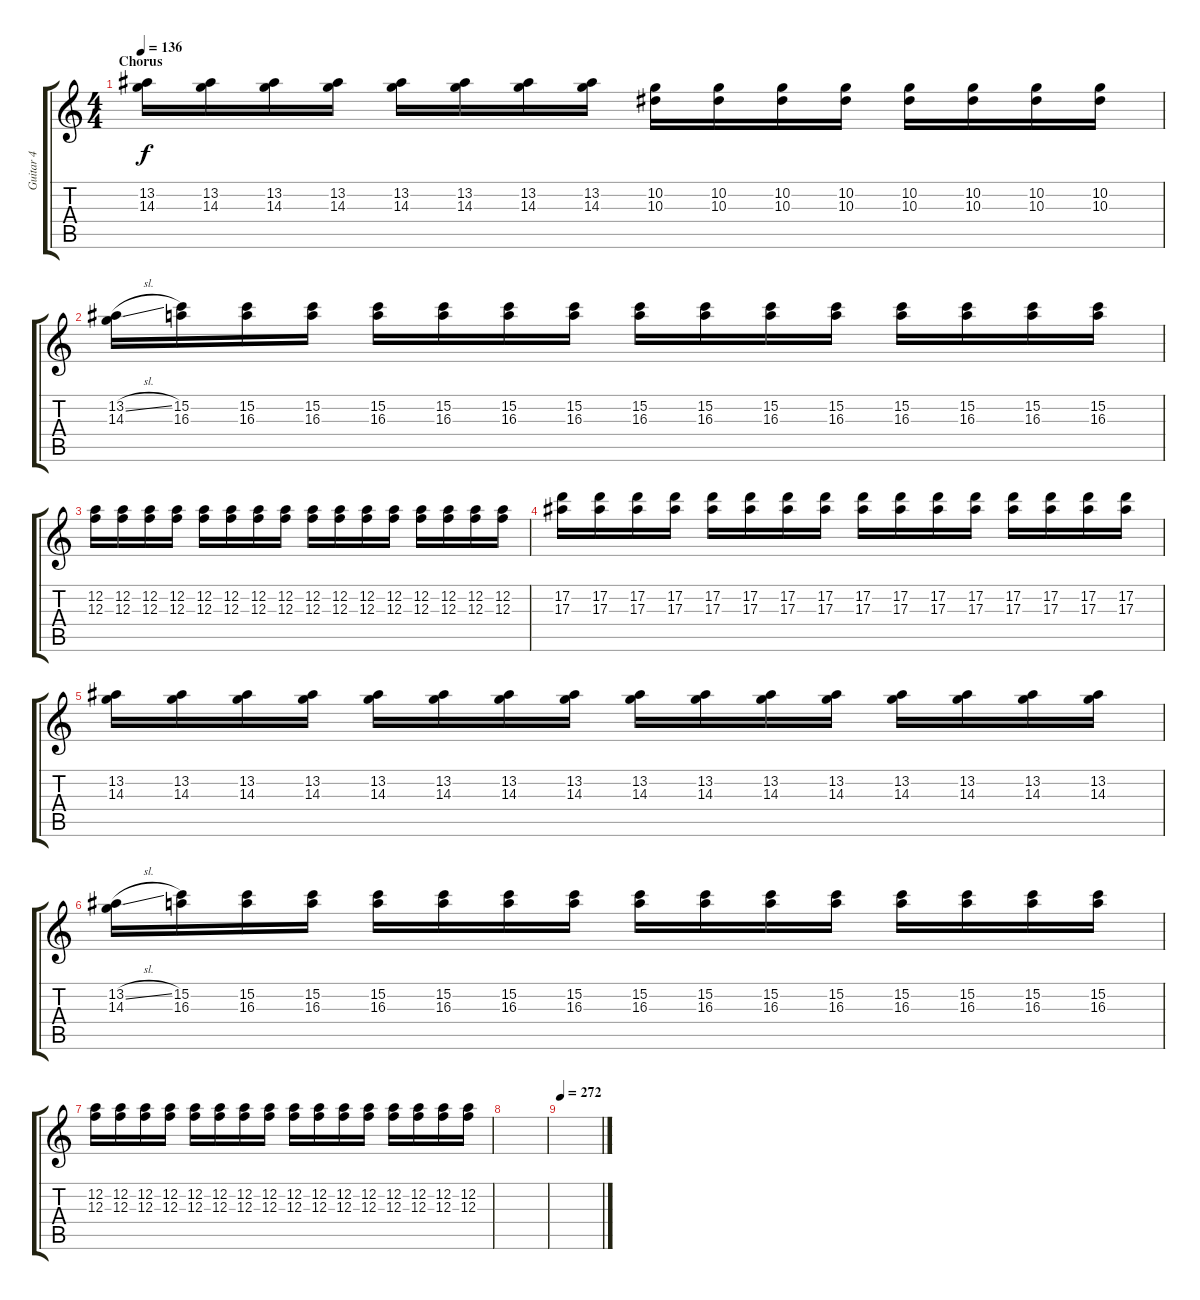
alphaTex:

\track ("Guitar 4" "Guitar 4") {instrument electricguitarclean}
\staff {score tabs}
\tuning (D4 A3 F3 C3 G2 C2) {hide}
\ts (4 4)
\section ("" "Chorus")
\tempo 136
\clef g2
\ks c
(13.2 14.3).16{dy f volume 13 balance 15 instrument electricguitarclean} (13.2 14.3).16 (13.2 14.3).16 (13.2 14.3).16 (13.2 14.3).16 (13.2 14.3).16 (13.2 14.3).16 (13.2 14.3).16 (10.2 10.3).16 (10.2 10.3).16 (10.2 10.3).16 (10.2 10.3).16 (10.2 10.3).16 (10.2 10.3).16 (10.2 10.3).16 (10.2 10.3).16 |
(13.2{sl} 14.3).16 (15.2 16.3).16 (15.2 16.3).16 (15.2 16.3).16 (15.2 16.3).16 (15.2 16.3).16 (15.2 16.3).16 (15.2 16.3).16 (15.2 16.3).16 (15.2 16.3).16 (15.2 16.3).16 (15.2 16.3).16 (15.2 16.3).16 (15.2 16.3).16 (15.2 16.3).16 (15.2 16.3).16 |
(12.2 12.3).16 (12.2 12.3).16 (12.2 12.3).16 (12.2 12.3).16 (12.2 12.3).16 (12.2 12.3).16 (12.2 12.3).16 (12.2 12.3).16 (12.2 12.3).16 (12.2 12.3).16 (12.2 12.3).16 (12.2 12.3).16 (12.2 12.3).16 (12.2 12.3).16 (12.2 12.3).16 (12.2 12.3).16 |
(17.2 17.3).16 (17.2 17.3).16 (17.2 17.3).16 (17.2 17.3).16 (17.2 17.3).16 (17.2 17.3).16 (17.2 17.3).16 (17.2 17.3).16 (17.2 17.3).16 (17.2 17.3).16 (17.2 17.3).16 (17.2 17.3).16 (17.2 17.3).16 (17.2 17.3).16 (17.2 17.3).16 (17.2 17.3).16 |
(13.2 14.3).16{volume 8 balance 15 instrument electricguitarclean} (13.2 14.3).16 (13.2 14.3).16 (13.2 14.3).16 (13.2 14.3).16 (13.2 14.3).16 (13.2 14.3).16 (13.2 14.3).16 (13.2 14.3).16 (13.2 14.3).16 (13.2 14.3).16 (13.2 14.3).16 (13.2 14.3).16 (13.2 14.3).16 (13.2 14.3).16 (13.2 14.3).16 |
(13.2{sl} 14.3).16 (15.2 16.3).16 (15.2 16.3).16 (15.2 16.3).16 (15.2 16.3).16 (15.2 16.3).16 (15.2 16.3).16 (15.2 16.3).16 (15.2 16.3).16 (15.2 16.3).16 (15.2 16.3).16 (15.2 16.3).16 (15.2 16.3).16 (15.2 16.3).16 (15.2 16.3).16 (15.2 16.3).16 |
(12.2 12.3).16 (12.2 12.3).16 (12.2 12.3).16 (12.2 12.3).16 (12.2 12.3).16 (12.2 12.3).16 (12.2 12.3).16 (12.2 12.3).16 (12.2 12.3).16 (12.2 12.3).16 (12.2 12.3).16 (12.2 12.3).16 (12.2 12.3).16 (12.2 12.3).16 (12.2 12.3).16 (12.2 12.3).16 |
|
\tempo 272
